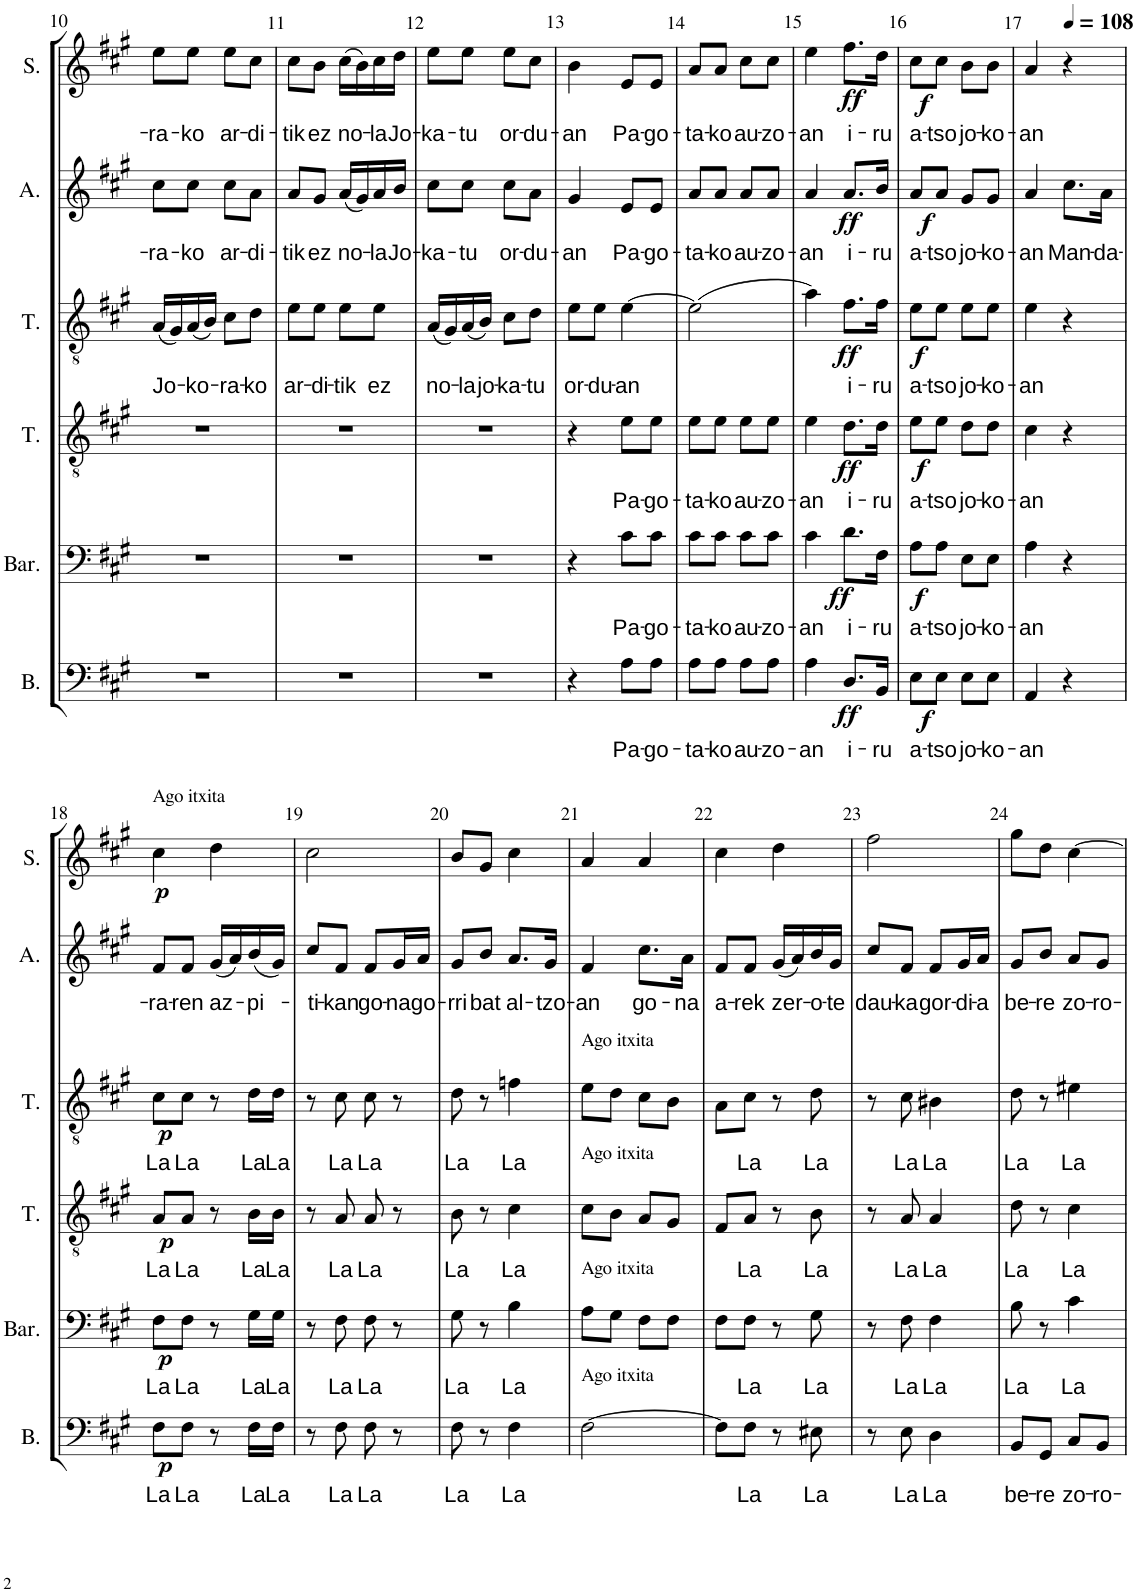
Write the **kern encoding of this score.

**kern	**text	**dynam	**kern	**text	**dynam	**kern	**text	**dynam	**kern	**text	**dynam	**kern	**text	**dynam	**kern	**text	**dynam
*part6	*part6	*part6	*part5	*part5	*part5	*part4	*part4	*part4	*part3	*part3	*part3	*part2	*part2	*part2	*part1	*part1	*part1
*staff6	*staff6	*staff6	*staff5	*staff5	*staff5	*staff4	*staff4	*staff4	*staff3	*staff3	*staff3	*staff2	*staff2	*staff2	*staff1	*staff1	*staff1
*I"Bass	*	*	*I"Baryton	*	*	*I"Ténor	*	*	*I"Tenor	*	*	*I"Alto	*	*	*I"Soprano	*	*
*I'B.	*	*	*I'Bar.	*	*	*I'T.	*	*	*I'T.	*	*	*I'A.	*	*	*I'S.	*	*
!!LO:PB:g=z
*clefF4	*	*	*clefF4	*	*	*clefGv2	*	*	*clefGv2	*	*	*clefG2	*	*	*clefG2	*	*
*k[f#c#g#]	*	*	*k[f#c#g#]	*	*	*k[f#c#g#]	*	*	*k[f#c#g#]	*	*	*k[f#c#g#]	*	*	*k[f#c#g#]	*	*
*M2/4	*	*	*M2/4	*	*	*M2/4	*	*	*M2/4	*	*	*M2/4	*	*	*M2/4	*	*
=10	=10	=10	=10	=10	=10	=10	=10	=10	=10	=10	=10	=10	=10	=10	=10	=10	=10
!	!	!	!	!	!	!	!	!	!	!LO:LY:b	!	!	!LO:LY:b	!	!	!LO:LY:b	!
2r	.	.	2r	.	.	2r	.	.	(16A/LL	Jo-	.	8cc#\L	-ra-	.	8ee\L	-ra-	.
.	.	.	.	.	.	.	.	.	16G#/)	.	.	.	.	.	.	.	.
!	!	!	!	!	!	!	!	!	!	!LO:LY:b	!	!	!LO:LY:b	!	!	!LO:LY:b	!
.	.	.	.	.	.	.	.	.	(16A/	-ko-	.	8cc#\J	-ko	.	8ee\J	-ko	.
.	.	.	.	.	.	.	.	.	16B/JJ)	.	.	.	.	.	.	.	.
!	!	!	!	!	!	!	!	!	!	!LO:LY:b	!	!	!LO:LY:b	!	!	!LO:LY:b	!
.	.	.	.	.	.	.	.	.	8c#\L	-ra-	.	8cc#\L	ar-	.	8ee\L	ar-	.
!	!	!	!	!	!	!	!	!	!	!LO:LY:b	!	!	!LO:LY:b	!	!	!LO:LY:b	!
.	.	.	.	.	.	.	.	.	8d\J	-ko	.	8a\J	-di-	.	8cc#\J	-di-	.
=11	=11	=11	=11	=11	=11	=11	=11	=11	=11	=11	=11	=11	=11	=11	=11	=11	=11
!	!	!	!	!	!	!	!	!	!	!LO:LY:b	!	!	!LO:LY:b	!	!	!LO:LY:b	!
2r	.	.	2r	.	.	2r	.	.	8e\L	ar-	.	8a/L	-tik	.	8cc#\L	-tik	.
!	!	!	!	!	!	!	!	!	!	!LO:LY:b	!	!	!LO:LY:b	!	!	!LO:LY:b	!
.	.	.	.	.	.	.	.	.	8e\J	-di-	.	8g#/J	ez	.	8b\J	ez	.
!	!	!	!	!	!	!	!	!	!	!LO:LY:b	!	!	!LO:LY:b	!	!	!LO:LY:b	!
.	.	.	.	.	.	.	.	.	8e\L	-tik	.	(16a/LL	no-	.	(16cc#\LL	no-	.
.	.	.	.	.	.	.	.	.	.	.	.	16g#/)	.	.	16b\)	.	.
!	!	!	!	!	!	!	!	!	!	!LO:LY:b	!	!	!LO:LY:b	!	!	!LO:LY:b	!
.	.	.	.	.	.	.	.	.	8e\J	ez	.	16a/	-la	.	16cc#\	-la	.
!	!	!	!	!	!	!	!	!	!	!	!	!	!LO:LY:b	!	!	!LO:LY:b	!
.	.	.	.	.	.	.	.	.	.	.	.	16b/JJ	Jo-	.	16dd\JJ	Jo-	.
=12	=12	=12	=12	=12	=12	=12	=12	=12	=12	=12	=12	=12	=12	=12	=12	=12	=12
!	!	!	!	!	!	!	!	!	!	!LO:LY:b	!	!	!LO:LY:b	!	!	!LO:LY:b	!
2r	.	.	2r	.	.	2r	.	.	(16A/LL	no-	.	8cc#\L	-ka-	.	8ee\L	-ka-	.
.	.	.	.	.	.	.	.	.	16G#/)	.	.	.	.	.	.	.	.
!	!	!	!	!	!	!	!	!	!	!LO:LY:b	!	!	!LO:LY:b	!	!	!LO:LY:b	!
.	.	.	.	.	.	.	.	.	(16A/	-la	.	8cc#\J	-tu	.	8ee\J	-tu	.
!	!	!	!	!	!	!	!	!	!	!LO:LY:b	!	!	!	!	!	!	!
.	.	.	.	.	.	.	.	.	16B/JJ)	jo-	.	.	.	.	.	.	.
!	!	!	!	!	!	!	!	!	!	!LO:LY:b	!	!	!LO:LY:b	!	!	!LO:LY:b	!
.	.	.	.	.	.	.	.	.	8c#\L	-ka-	.	8cc#\L	or-	.	8ee\L	or-	.
!	!	!	!	!	!	!	!	!	!	!LO:LY:b	!	!	!LO:LY:b	!	!	!LO:LY:b	!
.	.	.	.	.	.	.	.	.	8d\J	-tu	.	8a\J	-du-	.	8cc#\J	-du-	.
=13	=13	=13	=13	=13	=13	=13	=13	=13	=13	=13	=13	=13	=13	=13	=13	=13	=13
!	!	!	!	!	!	!	!	!	!	!LO:LY:b	!	!	!LO:LY:b	!	!	!LO:LY:b	!
4r	.	.	4r	.	.	4r	.	.	8e\L	or-	.	4g#/	-an	.	4b\	-an	.
!	!	!	!	!	!	!	!	!	!	!LO:LY:b	!	!	!	!	!	!	!
.	.	.	.	.	.	.	.	.	8e\J	-du-	.	.	.	.	.	.	.
!	!LO:LY:b	!	!	!LO:LY:b	!	!	!LO:LY:b	!	!	!LO:LY:b	!	!	!LO:LY:b	!	!	!LO:LY:b	!
8A\L	Pa-	.	8c#\L	Pa-	.	8e\L	Pa-	.	[4e\	-an	.	8e/L	Pa-	.	8e/L	Pa-	.
!	!LO:LY:b	!	!	!LO:LY:b	!	!	!LO:LY:b	!	!	!	!	!	!LO:LY:b	!	!	!LO:LY:b	!
8A\J	-go-	.	8c#\J	-go-	.	8e\J	-go-	.	.	.	.	8e/J	-go-	.	8e/J	-go-	.
=14	=14	=14	=14	=14	=14	=14	=14	=14	=14	=14	=14	=14	=14	=14	=14	=14	=14
!	!LO:LY:b	!	!	!LO:LY:b	!	!	!LO:LY:b	!	!	!	!	!	!LO:LY:b	!	!	!LO:LY:b	!
8A\L	-ta-	.	8c#\L	-ta-	.	8e\L	-ta-	.	(2e\]	.	.	8a/L	-ta-	.	8a/L	-ta-	.
!	!LO:LY:b	!	!	!LO:LY:b	!	!	!LO:LY:b	!	!	!	!	!	!LO:LY:b	!	!	!LO:LY:b	!
8A\J	-ko	.	8c#\J	-ko	.	8e\J	-ko	.	.	.	.	8a/J	-ko	.	8a/J	-ko	.
!	!LO:LY:b	!	!	!LO:LY:b	!	!	!LO:LY:b	!	!	!	!	!	!LO:LY:b	!	!	!LO:LY:b	!
8A\L	au-	.	8c#\L	au-	.	8e\L	au-	.	.	.	.	8a/L	au-	.	8cc#\L	au-	.
!	!LO:LY:b	!	!	!LO:LY:b	!	!	!LO:LY:b	!	!	!	!	!	!LO:LY:b	!	!	!LO:LY:b	!
8A\J	-zo-	.	8c#\J	-zo-	.	8e\J	-zo-	.	.	.	.	8a/J	-zo-	.	8cc#\J	-zo-	.
=15	=15	=15	=15	=15	=15	=15	=15	=15	=15	=15	=15	=15	=15	=15	=15	=15	=15
!	!LO:LY:b	!	!	!LO:LY:b	!	!	!LO:LY:b	!	!	!	!	!	!LO:LY:b	!	!	!LO:LY:b	!
4A\	-an	.	4c#\	-an	.	4e\	-an	.	4a\)	.	.	4a/	-an	.	4ee\	-an	.
!	!LO:LY:b	!LO:DY:b	!	!LO:LY:b	!LO:DY:b	!	!LO:LY:b	!LO:DY:b	!	!LO:LY:b	!LO:DY:b	!	!LO:LY:b	!LO:DY:b	!	!LO:LY:b	!LO:DY:b
8.D/L	i-	ff	8.d\L	i-	ff	8.d\L	i-	ff	8.f#\L	i-	ff	8.a/L	i-	ff	8.ff#\L	i-	ff
!	!LO:LY:b	!	!	!LO:LY:b	!	!	!LO:LY:b	!	!	!LO:LY:b	!	!	!LO:LY:b	!	!	!LO:LY:b	!
16BB/Jk	-ru	.	16F#\Jk	-ru	.	16d\Jk	-ru	.	16f#\Jk	-ru	.	16b/Jk	-ru	.	16dd\Jk	-ru	.
=16	=16	=16	=16	=16	=16	=16	=16	=16	=16	=16	=16	=16	=16	=16	=16	=16	=16
!	!LO:LY:b	!LO:DY:b	!	!LO:LY:b	!LO:DY:b	!	!LO:LY:b	!LO:DY:b	!	!LO:LY:b	!LO:DY:b	!	!LO:LY:b	!LO:DY:b	!	!LO:LY:b	!LO:DY:b
8E\L	a-	f	8A\L	a-	f	8e\L	a-	f	8e\L	a-	f	8a/L	a-	f	8cc#\L	a-	f
!	!LO:LY:b	!	!	!LO:LY:b	!	!	!LO:LY:b	!	!	!LO:LY:b	!	!	!LO:LY:b	!	!	!LO:LY:b	!
8E\J	-tso	.	8A\J	-tso	.	8e\J	-tso	.	8e\J	-tso	.	8a/J	-tso	.	8cc#\J	-tso	.
!	!LO:LY:b	!	!	!LO:LY:b	!	!	!LO:LY:b	!	!	!LO:LY:b	!	!	!LO:LY:b	!	!	!LO:LY:b	!
8E\L	jo-	.	8E\L	jo-	.	8d\L	jo-	.	8e\L	jo-	.	8g#/L	jo-	.	8b\L	jo-	.
!	!LO:LY:b	!	!	!LO:LY:b	!	!	!LO:LY:b	!	!	!LO:LY:b	!	!	!LO:LY:b	!	!	!LO:LY:b	!
8E\J	-ko-	.	8E\J	-ko-	.	8d\J	-ko-	.	8e\J	-ko-	.	8g#/J	-ko-	.	8b\J	-ko-	.
=17	=17	=17	=17	=17	=17	=17	=17	=17	=17	=17	=17	=17	=17	=17	=17	=17	=17
!	!LO:LY:b	!	!	!LO:LY:b	!	!	!LO:LY:b	!	!	!LO:LY:b	!	!	!LO:LY:b	!	!	!LO:LY:b	!
4AA/	-an	.	4A\	-an	.	4c#\	-an	.	4e\	-an	.	4a/	-an	.	4a/	-an	.
*	*	*	*	*	*	*	*	*	*	*	*	*	*	*	*MM108	*	*
!	!	!	!	!	!	!	!	!	!	!	!	!	!LO:LY:b	!	!	!	!
4r	.	.	4r	.	.	4r	.	.	4r	.	.	8.cc#\L	Man-	.	4r	.	.
!	!	!	!	!	!	!	!	!	!	!	!	!	!LO:LY:b	!	!	!	!
.	.	.	.	.	.	.	.	.	.	.	.	16a\Jk	-da-	.	.	.	.
!!LO:LB:g=z
=18	=18	=18	=18	=18	=18	=18	=18	=18	=18	=18	=18	=18	=18	=18	=18	=18	=18
!	!	!	!	!	!	!	!	!	!	!	!	!	!	!	!LO:TX:a:t=Ago itxita	!	!
!	!LO:LY:b	!LO:DY:b	!	!LO:LY:b	!LO:DY:b	!	!LO:LY:b	!LO:DY:b	!	!LO:LY:b	!LO:DY:b	!	!LO:LY:b	!	!	!	!LO:DY:b
8F#\L	La	p	8F#\L	La	p	8A/L	La	p	8c#\L	La	p	8f#/L	-ra-	.	4cc#\	.	p
!	!LO:LY:b	!	!	!LO:LY:b	!	!	!LO:LY:b	!	!	!LO:LY:b	!	!	!LO:LY:b	!	!	!	!
8F#\J	La	.	8F#\J	La	.	8A/J	La	.	8c#\J	La	.	8f#/J	-ren	.	.	.	.
!	!	!	!	!	!	!	!	!	!	!	!	!	!LO:LY:b	!	!	!	!
8r	.	.	8r	.	.	8r	.	.	8r	.	.	(16g#/LL	az-	.	4dd\	.	.
.	.	.	.	.	.	.	.	.	.	.	.	16a/)	.	.	.	.	.
!	!LO:LY:b	!	!	!LO:LY:b	!	!	!LO:LY:b	!	!	!LO:LY:b	!	!	!LO:LY:b	!	!	!	!
16F#\LL	La	.	16G#\LL	La	.	16B\LL	La	.	16d\LL	La	.	(16b/	-pi-	.	.	.	.
!	!LO:LY:b	!	!	!LO:LY:b	!	!	!LO:LY:b	!	!	!LO:LY:b	!	!	!	!	!	!	!
16F#\JJ	La	.	16G#\JJ	La	.	16B\JJ	La	.	16d\JJ	La	.	16g#/JJ)	.	.	.	.	.
=19	=19	=19	=19	=19	=19	=19	=19	=19	=19	=19	=19	=19	=19	=19	=19	=19	=19
!	!	!	!	!	!	!	!	!	!	!	!	!	!LO:LY:b	!	!	!	!
8r	.	.	8r	.	.	8r	.	.	8r	.	.	8cc#/L	-ti-	.	2cc#\	.	.
!	!LO:LY:b	!	!	!LO:LY:b	!	!	!LO:LY:b	!	!	!LO:LY:b	!	!	!LO:LY:b	!	!	!	!
8F#\	La	.	8F#\	La	.	8A/	La	.	8c#\	La	.	8f#/J	-kan	.	.	.	.
!	!LO:LY:b	!	!	!LO:LY:b	!	!	!LO:LY:b	!	!	!LO:LY:b	!	!	!LO:LY:b	!	!	!	!
8F#\	La	.	8F#\	La	.	8A/	La	.	8c#\	La	.	8f#/L	go-	.	.	.	.
!	!	!	!	!	!	!	!	!	!	!	!	!	!LO:LY:b	!	!	!	!
8r	.	.	8r	.	.	8r	.	.	8r	.	.	16g#/L	-na	.	.	.	.
!	!	!	!	!	!	!	!	!	!	!	!	!	!LO:LY:b	!	!	!	!
.	.	.	.	.	.	.	.	.	.	.	.	16a/JJ	go-	.	.	.	.
=20	=20	=20	=20	=20	=20	=20	=20	=20	=20	=20	=20	=20	=20	=20	=20	=20	=20
!	!LO:LY:b	!	!	!LO:LY:b	!	!	!LO:LY:b	!	!	!LO:LY:b	!	!	!LO:LY:b	!	!	!	!
8F#\	La	.	8G#\	La	.	8B\	La	.	8d\	La	.	8g#/L	-rri	.	8b/L	.	.
!	!	!	!	!	!	!	!	!	!	!	!	!	!LO:LY:b	!	!	!	!
8r	.	.	8r	.	.	8r	.	.	8r	.	.	8b/J	bat	.	8g#/J	.	.
!	!LO:LY:b	!	!	!LO:LY:b	!	!	!LO:LY:b	!	!	!LO:LY:b	!	!	!LO:LY:b	!	!	!	!
4F#\	La	.	4B\	La	.	4c#\	La	.	4fn\	La	.	8.a/L	al-	.	4cc#\	.	.
!	!	!	!	!	!	!	!	!	!	!	!	!	!LO:LY:b	!	!	!	!
.	.	.	.	.	.	.	.	.	.	.	.	16g#/Jk	-tzo-	.	.	.	.
=21	=21	=21	=21	=21	=21	=21	=21	=21	=21	=21	=21	=21	=21	=21	=21	=21	=21
!	!	!	!	!	!	!	!	!	!LO:TX:a:t=Ago itxita	!	!	!	!	!	!	!	!
!	!	!	!	!	!	!LO:TX:a:t=Ago itxita	!	!	!	!	!	!	!	!	!	!	!
!	!	!	!LO:TX:a:t=Ago itxita	!	!	!	!	!	!	!	!	!	!	!	!	!	!
!LO:TX:a:t=Ago itxita	!	!	!	!	!	!	!	!	!	!	!	!	!	!	!	!	!
!	!	!	!	!	!	!	!	!	!	!	!	!	!LO:LY:b	!	!	!	!
[2F#\	.	.	8A\L	.	.	8c#\L	.	.	8e\L	.	.	4f#/	-an	.	4a/	.	.
.	.	.	8G#\J	.	.	8B\J	.	.	8d\J	.	.	.	.	.	.	.	.
!	!	!	!	!	!	!	!	!	!	!	!	!	!LO:LY:b	!	!	!	!
.	.	.	8F#\L	.	.	8A/L	.	.	8c#\L	.	.	8.cc#\L	go-	.	4a/	.	.
.	.	.	8F#\J	.	.	8G#/J	.	.	8B\J	.	.	.	.	.	.	.	.
!	!	!	!	!	!	!	!	!	!	!	!	!	!LO:LY:b	!	!	!	!
.	.	.	.	.	.	.	.	.	.	.	.	16a\Jk	-na	.	.	.	.
=22	=22	=22	=22	=22	=22	=22	=22	=22	=22	=22	=22	=22	=22	=22	=22	=22	=22
!	!	!	!	!	!	!	!	!	!	!	!	!	!LO:LY:b	!	!	!	!
8F#\L]	.	.	8F#\L	.	.	8F#/L	.	.	8A\L	.	.	8f#/L	a-	.	4cc#\	.	.
!	!LO:LY:b	!	!	!LO:LY:b	!	!	!LO:LY:b	!	!	!LO:LY:b	!	!	!LO:LY:b	!	!	!	!
8F#\J	La	.	8F#\J	La	.	8A/J	La	.	8c#\J	La	.	8f#/J	-rek	.	.	.	.
!	!	!	!	!	!	!	!	!	!	!	!	!	!LO:LY:b	!	!	!	!
8r	.	.	8r	.	.	8r	.	.	8r	.	.	(16g#/LL	zer-	.	4dd\	.	.
.	.	.	.	.	.	.	.	.	.	.	.	16a/)	.	.	.	.	.
!	!LO:LY:b	!	!	!LO:LY:b	!	!	!LO:LY:b	!	!	!LO:LY:b	!	!	!LO:LY:b	!	!	!	!
8E#X\	La	.	8G#\	La	.	8B\	La	.	8d\	La	.	16b/	-o-	.	.	.	.
!	!	!	!	!	!	!	!	!	!	!	!	!	!LO:LY:b	!	!	!	!
.	.	.	.	.	.	.	.	.	.	.	.	16g#/JJ	-te	.	.	.	.
=23	=23	=23	=23	=23	=23	=23	=23	=23	=23	=23	=23	=23	=23	=23	=23	=23	=23
!	!	!	!	!	!	!	!	!	!	!	!	!	!LO:LY:b	!	!	!	!
8r	.	.	8r	.	.	8r	.	.	8r	.	.	8cc#/L	dau-	.	2ff#\	.	.
!	!LO:LY:b	!	!	!LO:LY:b	!	!	!LO:LY:b	!	!	!LO:LY:b	!	!	!LO:LY:b	!	!	!	!
8E\	La	.	8F#\	La	.	8A/	La	.	8c#\	La	.	8f#/J	-ka	.	.	.	.
!	!LO:LY:b	!	!	!LO:LY:b	!	!	!LO:LY:b	!	!	!LO:LY:b	!	!	!LO:LY:b	!	!	!	!
4D\	La	.	4F#\	La	.	4A/	La	.	4B#X\	La	.	8f#/L	gor-	.	.	.	.
!	!	!	!	!	!	!	!	!	!	!	!	!	!LO:LY:b	!	!	!	!
.	.	.	.	.	.	.	.	.	.	.	.	16g#/L	-di-	.	.	.	.
!	!	!	!	!	!	!	!	!	!	!	!	!	!LO:LY:b	!	!	!	!
.	.	.	.	.	.	.	.	.	.	.	.	16a/JJ	-a	.	.	.	.
=24	=24	=24	=24	=24	=24	=24	=24	=24	=24	=24	=24	=24	=24	=24	=24	=24	=24
!	!LO:LY:b	!	!	!LO:LY:b	!	!	!LO:LY:b	!	!	!LO:LY:b	!	!	!LO:LY:b	!	!	!	!
8BB/L	be-	.	8B\	La	.	8d\	La	.	8d\	La	.	8g#/L	be-	.	8gg#\L	.	.
!	!LO:LY:b	!	!	!	!	!	!	!	!	!	!	!	!LO:LY:b	!	!	!	!
8GG#/J	-re	.	8r	.	.	8r	.	.	8r	.	.	8b/J	-re	.	8dd\J	.	.
!	!LO:LY:b	!	!	!LO:LY:b	!	!	!LO:LY:b	!	!	!LO:LY:b	!	!	!LO:LY:b	!	!	!	!
8C#/L	zo-	.	4c#\	La	.	4c#\	La	.	4e#X\	La	.	8a/L	zo-	.	[4cc#\	.	.
!	!LO:LY:b	!	!	!	!	!	!	!	!	!	!	!	!LO:LY:b	!	!	!	!
8BB/J	-ro-	.	.	.	.	.	.	.	.	.	.	8g#/J	-ro-	.	.	.	.
=	=	=	=	=	=	=	=	=	=	=	=	=	=	=	=	=	=
*-	*-	*-	*-	*-	*-	*-	*-	*-	*-	*-	*-	*-	*-	*-	*-	*-	*-
